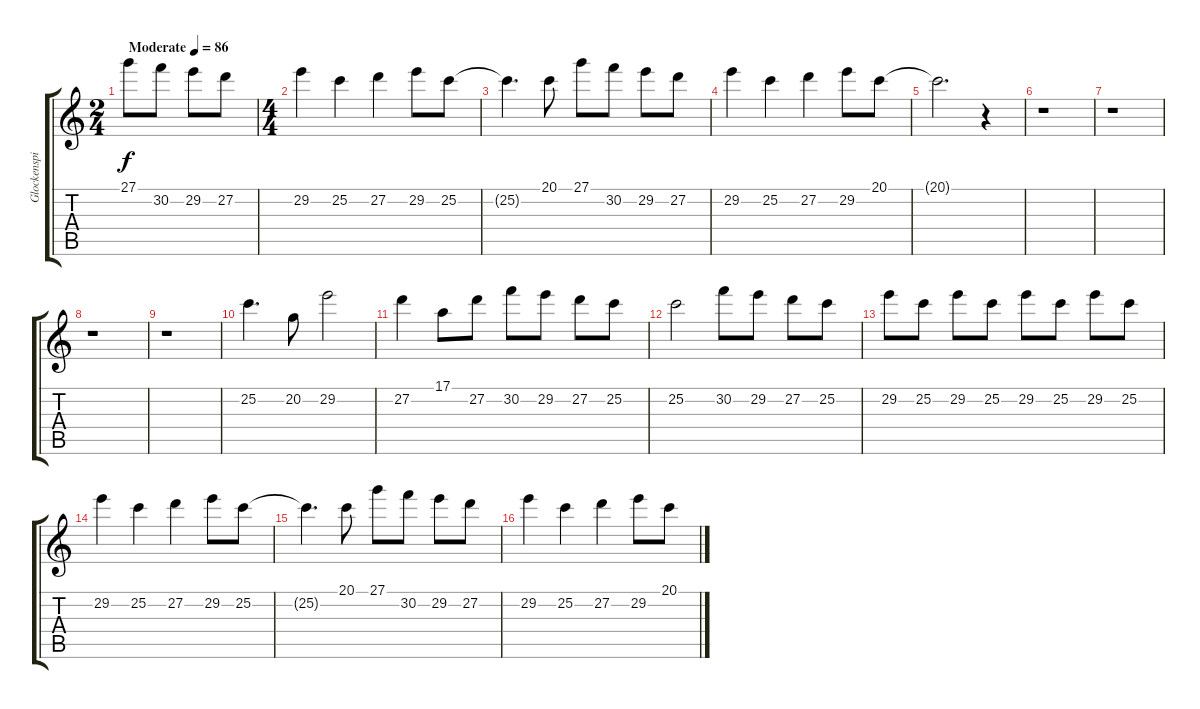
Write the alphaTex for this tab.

\track ("Glockenspiel" "Glockenspi") {instrument glockenspiel}
\staff {score tabs}
\tuning (E4 B3 G3 D3 A2 E2) {hide}
\ts (2 4)
\tempo (86 "Moderate")
\clef g2
\ks c
27.1.8{dy f instrument glockenspiel} 30.2.8 29.2.8 27.2.8 |
\ts (4 4)
29.2.4 25.2.4 27.2.4 29.2.8 25.2.8 |
25.2{t}.4{d} 20.1.8 27.1.8 30.2.8 29.2.8 27.2.8 |
29.2.4 25.2.4 27.2.4 29.2.8 20.1.8 |
20.1{t}.2{d} r.4 |
r.1 |
r.1 |
r.1 |
r.1 |
25.2.4{d} 20.2.8 29.2.2 |
27.2.4 17.1.8 27.2.8 30.2.8 29.2.8 27.2.8 25.2.8 |
25.2.2 30.2.8 29.2.8 27.2.8 25.2.8 |
29.2.8 25.2.8 29.2.8 25.2.8 29.2.8 25.2.8 29.2.8 25.2.8 |
29.2.4 25.2.4 27.2.4 29.2.8 25.2.8 |
25.2{t}.4{d} 20.1.8 27.1.8 30.2.8 29.2.8 27.2.8 |
29.2.4 25.2.4 27.2.4 29.2.8 20.1.8
